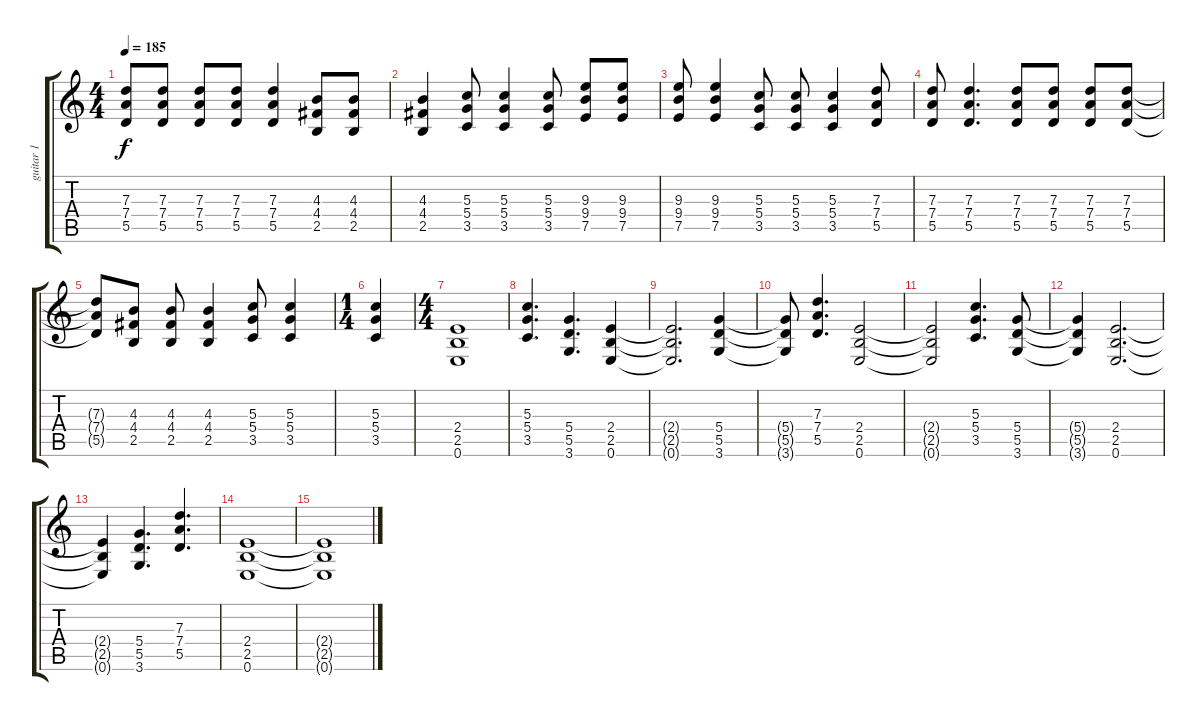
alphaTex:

\track ("guitar 1" "guitar 1") {solo instrument distortionguitar}
\staff {score tabs}
\tuning (E4 B3 G3 D3 A2 E2) {hide}
\ts (4 4)
\tempo 185
\clef g2
\ks c
(7.3{t} 7.4{t} 5.5{t}).8{dy f} (7.3 7.4 5.5).8 (7.3 7.4 5.5).8 (7.3 7.4 5.5).8 (7.3 7.4 5.5).4 (4.3 4.4 2.5).8 (4.3 4.4 2.5).8 |
(4.3 4.4 2.5).4 (5.3 5.4 3.5).8 (5.3 5.4 3.5).4 (5.3 5.4 3.5).8 (9.3 9.4 7.5).8 (9.3 9.4 7.5).8 |
(9.3 9.4 7.5).8 (9.3 9.4 7.5).4 (5.3 5.4 3.5).8 (5.3 5.4 3.5).8 (5.3 5.4 3.5).4 (7.3 7.4 5.5).8 |
(7.3 7.4 5.5).8 (7.3 7.4 5.5).4{d} (7.3 7.4 5.5).8 (7.3 7.4 5.5).8 (7.3 7.4 5.5).8 (7.3 7.4 5.5).8 |
(7.3{t} 7.4{t} 5.5{t}).8 (4.3 4.4 2.5).8 (4.3 4.4 2.5).8 (4.3 4.4 2.5).4 (5.3 5.4 3.5).8 (5.3 5.4 3.5).4 |
\ts (1 4)
(5.3 5.4 3.5).4 |
\ts (4 4)
(2.4 2.5 0.6).1 |
(5.3 5.4 3.5).4{d} (5.4 5.5 3.6).4{d} (2.4 2.5 0.6).4 |
(2.4{t} 2.5{t} 0.6{t}).2{d} (5.4 5.5 3.6).4 |
(5.4{t} 5.5{t} 3.6{t}).8 (7.3 7.4 5.5).4{d} (2.4 2.5 0.6).2 |
(2.4{t} 2.5{t} 0.6{t}).2 (5.3 5.4 3.5).4{d} (5.4 5.5 3.6).8 |
(5.4{t} 5.5{t} 3.6{t}).4 (2.4 2.5 0.6).2{d} |
(2.4{t} 2.5{t} 0.6{t}).4 (5.4 5.5 3.6).4{d} (7.3 7.4 5.5).4{d} |
(2.4 2.5 0.6).1 |
(2.4{t} 2.5{t} 0.6{t}).1
